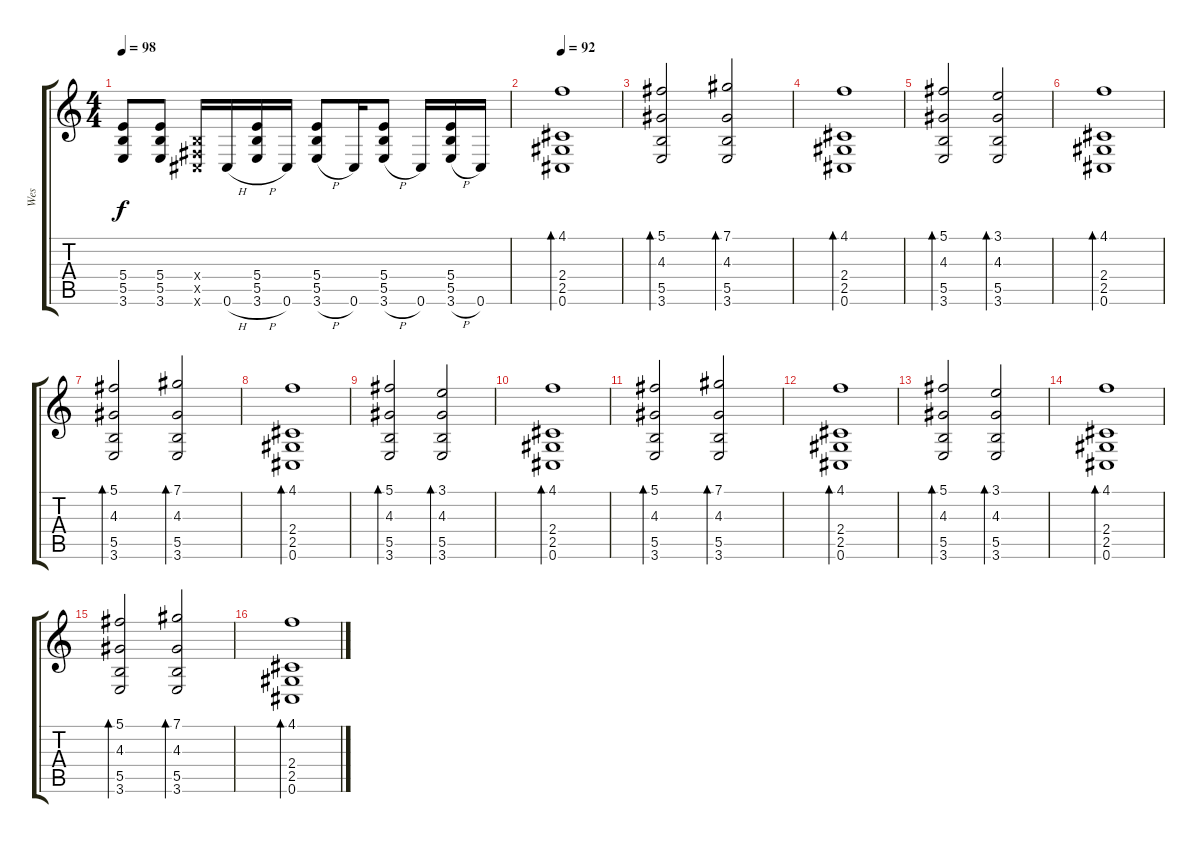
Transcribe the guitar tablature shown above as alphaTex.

\track ("Wes" "Wes") {instrument electricguitarjazz}
\staff {score tabs}
\tuning (Db4 Ab3 E3 B2 Gb2 Db2) {hide}
\ts (4 4)
\tempo 98
\clef g2
\ks c
(5.4 5.5 3.6).8{dy f} (5.4 5.5 3.6).8 (0.4{x} 0.5{x} 0.6{x}).16 0.6{h}.16 (5.4 5.5 3.6{h}).16 0.6.16 (5.4 5.5 3.6{h}).8 0.6.16 (5.4 5.5 3.6{h}).8 0.6.16 (5.4 5.5 3.6{h}).16 0.6.16 |
\tempo 92
(4.1 2.4 2.5 0.6).1{bd 480 instrument electricguitarjazz} |
(5.1 4.3 5.5 3.6).2{bd 240} (7.1 4.3 5.5 3.6).2{bd 240} |
(4.1 2.4 2.5 0.6).1{bd 480} |
(5.1 4.3 5.5 3.6).2{bd 240} (3.1 4.3 5.5 3.6).2{bd 240} |
(4.1 2.4 2.5 0.6).1{bd 480} |
(5.1 4.3 5.5 3.6).2{bd 240} (7.1 4.3 5.5 3.6).2{bd 240} |
(4.1 2.4 2.5 0.6).1{bd 480} |
(5.1 4.3 5.5 3.6).2{bd 240} (3.1 4.3 5.5 3.6).2{bd 240} |
(4.1 2.4 2.5 0.6).1{bd 480} |
(5.1 4.3 5.5 3.6).2{bd 240} (7.1 4.3 5.5 3.6).2{bd 240} |
(4.1 2.4 2.5 0.6).1{bd 480} |
(5.1 4.3 5.5 3.6).2{bd 240} (3.1 4.3 5.5 3.6).2{bd 240} |
(4.1 2.4 2.5 0.6).1{bd 480} |
(5.1 4.3 5.5 3.6).2{bd 240} (7.1 4.3 5.5 3.6).2{bd 240} |
(4.1 2.4 2.5 0.6).1{bd 480}
